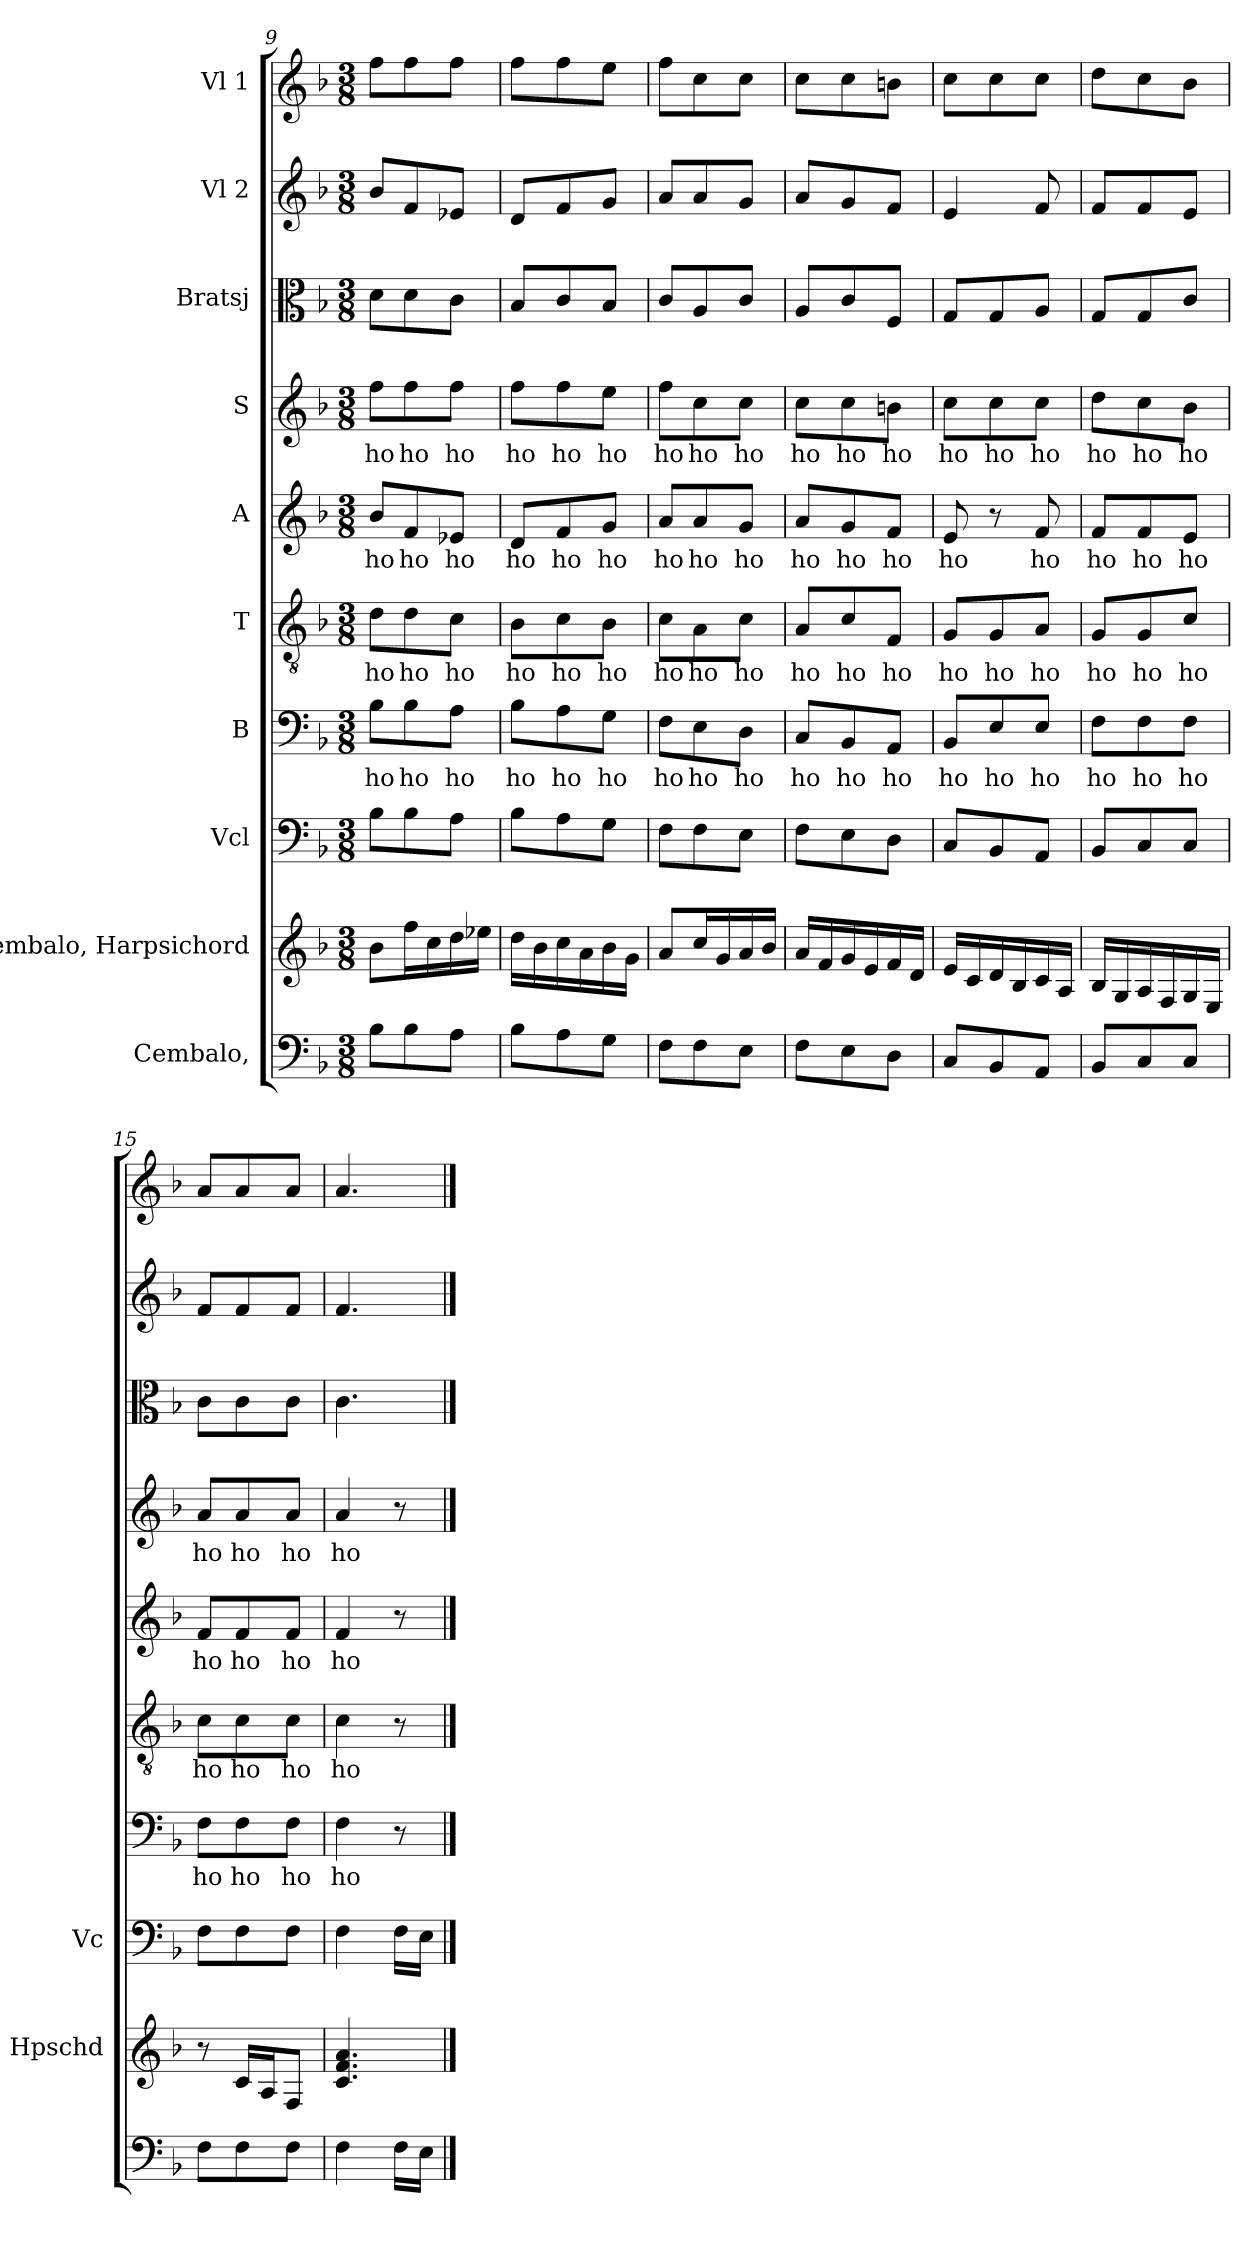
**kern	**kern	**kern	**kern	**text	**kern	**text	**kern	**text	**kern	**text	**kern	**kern	**kern
*part10	*part9	*part8	*part7	*part7	*part6	*part6	*part5	*part5	*part4	*part4	*part3	*part2	*part1
*staff10	*staff9	*staff8	*staff7	*staff7	*staff6	*staff6	*staff5	*staff5	*staff4	*staff4	*staff3	*staff2	*staff1
*I"Cembalo,	*I"Cembalo, Harpsichord	*I"Vcl	*I"B	*	*I"T	*	*I"A	*	*I"S	*	*I"Bratsj	*I"Vl 2	*I"Vl 1
*	*I'Hpschd	*I'Vc	*	*	*	*	*	*	*	*	*	*	*
*clefF4	*clefG2	*clefF4	*clefF4	*	*clefGv2	*	*clefG2	*	*clefG2	*	*clefC3	*clefG2	*clefG2
*k[b-]	*k[b-]	*k[b-]	*k[b-]	*	*k[b-]	*	*k[b-]	*	*k[b-]	*	*k[b-]	*k[b-]	*k[b-]
*M3/8	*M3/8	*M3/8	*M3/8	*	*M3/8	*	*M3/8	*	*M3/8	*	*M3/8	*M3/8	*M3/8
=9	=9	=9	=9	=9	=9	=9	=9	=9	=9	=9	=9	=9	=9
!	!	!	!	!LO:LY:b	!	!LO:LY:b	!	!LO:LY:b	!	!LO:LY:b	!	!	!
8B-\L	8b-\L	8B-\L	8B-\L	ho	8d\L	ho	8b-/L	ho	8ff\L	ho	8d\L	8b-/L	8ff\L
!	!	!	!	!LO:LY:b	!	!LO:LY:b	!	!LO:LY:b	!	!LO:LY:b	!	!	!
8B-\	16ff\L	8B-\	8B-\	ho	8d\	ho	8f/	ho	8ff\	ho	8d\	8f/	8ff\
.	16cc\	.	.	.	.	.	.	.	.	.	.	.	.
!	!	!	!	!LO:LY:b	!	!LO:LY:b	!	!LO:LY:b	!	!LO:LY:b	!	!	!
8A\J	16dd\	8A\J	8A\J	ho	8c\J	ho	8e-X/J	ho	8ff\J	ho	8c\J	8e-X/J	8ff\J
.	16ee-X\JJ	.	.	.	.	.	.	.	.	.	.	.	.
=10	=10	=10	=10	=10	=10	=10	=10	=10	=10	=10	=10	=10	=10
!	!	!	!	!LO:LY:b	!	!LO:LY:b	!	!LO:LY:b	!	!LO:LY:b	!	!	!
8B-\L	16dd\LL	8B-\L	8B-\L	ho	8B-\L	ho	8d/L	ho	8ff\L	ho	8B-/L	8d/L	8ff\L
.	16b-\	.	.	.	.	.	.	.	.	.	.	.	.
!	!	!	!	!LO:LY:b	!	!LO:LY:b	!	!LO:LY:b	!	!LO:LY:b	!	!	!
8A\	16cc\	8A\	8A\	ho	8c\	ho	8f/	ho	8ff\	ho	8c/	8f/	8ff\
.	16a\	.	.	.	.	.	.	.	.	.	.	.	.
!	!	!	!	!LO:LY:b	!	!LO:LY:b	!	!LO:LY:b	!	!LO:LY:b	!	!	!
8G\J	16b-\	8G\J	8G\J	ho	8B-\J	ho	8g/J	ho	8ee\J	ho	8B-/J	8g/J	8ee\J
.	16g\JJ	.	.	.	.	.	.	.	.	.	.	.	.
=11	=11	=11	=11	=11	=11	=11	=11	=11	=11	=11	=11	=11	=11
!	!	!	!	!LO:LY:b	!	!LO:LY:b	!	!LO:LY:b	!	!LO:LY:b	!	!	!
8F\L	8a/L	8F\L	8F\L	ho	8c\L	ho	8a/L	ho	8ff\L	ho	8c/L	8a/L	8ff\L
!	!	!	!	!LO:LY:b	!	!LO:LY:b	!	!LO:LY:b	!	!LO:LY:b	!	!	!
8F\	16cc/L	8F\	8E\	ho	8A\	ho	8a/	ho	8cc\	ho	8A/	8a/	8cc\
.	16g/	.	.	.	.	.	.	.	.	.	.	.	.
!	!	!	!	!LO:LY:b	!	!LO:LY:b	!	!LO:LY:b	!	!LO:LY:b	!	!	!
8E\J	16a/	8E\J	8D\J	ho	8c\J	ho	8g/J	ho	8cc\J	ho	8c/J	8g/J	8cc\J
.	16b-/JJ	.	.	.	.	.	.	.	.	.	.	.	.
=12	=12	=12	=12	=12	=12	=12	=12	=12	=12	=12	=12	=12	=12
!	!	!	!	!LO:LY:b	!	!LO:LY:b	!	!LO:LY:b	!	!LO:LY:b	!	!	!
8F\L	16a/LL	8F\L	8C/L	ho	8A/L	ho	8a/L	ho	8cc\L	ho	8A/L	8a/L	8cc\L
.	16f/	.	.	.	.	.	.	.	.	.	.	.	.
!	!	!	!	!LO:LY:b	!	!LO:LY:b	!	!LO:LY:b	!	!LO:LY:b	!	!	!
8E\	16g/	8E\	8BB-/	ho	8c/	ho	8g/	ho	8cc\	ho	8c/	8g/	8cc\
.	16e/	.	.	.	.	.	.	.	.	.	.	.	.
!	!	!	!	!LO:LY:b	!	!LO:LY:b	!	!LO:LY:b	!	!LO:LY:b	!	!	!
8D\J	16f/	8D\J	8AA/J	ho	8F/J	ho	8f/J	ho	8bn\J	ho	8F/J	8f/J	8bn\J
.	16d/JJ	.	.	.	.	.	.	.	.	.	.	.	.
=13	=13	=13	=13	=13	=13	=13	=13	=13	=13	=13	=13	=13	=13
!	!	!	!	!LO:LY:b	!	!LO:LY:b	!	!LO:LY:b	!	!LO:LY:b	!	!	!
8C/L	16e/LL	8C/L	8BB-/L	ho	8G/L	ho	8e/	ho	8cc\L	ho	8G/L	4e/	8cc\L
.	16c/	.	.	.	.	.	.	.	.	.	.	.	.
!	!	!	!	!LO:LY:b	!	!LO:LY:b	!	!	!	!LO:LY:b	!	!	!
8BB-/	16d/	8BB-/	8E/	ho	8G/	ho	8r	.	8cc\	ho	8G/	.	8cc\
.	16B-/	.	.	.	.	.	.	.	.	.	.	.	.
!	!	!	!	!LO:LY:b	!	!LO:LY:b	!	!LO:LY:b	!	!LO:LY:b	!	!	!
8AA/J	16c/	8AA/J	8E/J	ho	8A/J	ho	8f/	ho	8cc\J	ho	8A/J	8f/	8cc\J
.	16A/JJ	.	.	.	.	.	.	.	.	.	.	.	.
=14	=14	=14	=14	=14	=14	=14	=14	=14	=14	=14	=14	=14	=14
!	!	!	!	!LO:LY:b	!	!LO:LY:b	!	!LO:LY:b	!	!LO:LY:b	!	!	!
8BB-/L	16B-/LL	8BB-/L	8F\L	ho	8G/L	ho	8f/L	ho	8dd\L	ho	8G/L	8f/L	8dd\L
.	16G/	.	.	.	.	.	.	.	.	.	.	.	.
!	!	!	!	!LO:LY:b	!	!LO:LY:b	!	!LO:LY:b	!	!LO:LY:b	!	!	!
8C/	16A/	8C/	8F\	ho	8G/	ho	8f/	ho	8cc\	ho	8G/	8f/	8cc\
.	16F/	.	.	.	.	.	.	.	.	.	.	.	.
!	!	!	!	!LO:LY:b	!	!LO:LY:b	!	!LO:LY:b	!	!LO:LY:b	!	!	!
8C/J	16G/	8C/J	8F\J	ho	8c/J	ho	8e/J	ho	8b-\J	ho	8c/J	8e/J	8b-\J
.	16E/JJ	.	.	.	.	.	.	.	.	.	.	.	.
!!LO:PB:g=z
=15	=15	=15	=15	=15	=15	=15	=15	=15	=15	=15	=15	=15	=15
!	!	!	!	!LO:LY:b	!	!LO:LY:b	!	!LO:LY:b	!	!LO:LY:b	!	!	!
8F\L	8r	8F\L	8F\L	ho	8c\L	ho	8f/L	ho	8a/L	ho	8c\L	8f/L	8a/L
!	!	!	!	!LO:LY:b	!	!LO:LY:b	!	!LO:LY:b	!	!LO:LY:b	!	!	!
8F\	16c/LL	8F\	8F\	ho	8c\	ho	8f/	ho	8a/	ho	8c\	8f/	8a/
.	16A/J	.	.	.	.	.	.	.	.	.	.	.	.
!	!	!	!	!LO:LY:b	!	!LO:LY:b	!	!LO:LY:b	!	!LO:LY:b	!	!	!
8F\J	8F/J	8F\J	8F\J	ho	8c\J	ho	8f/J	ho	8a/J	ho	8c\J	8f/J	8a/J
=16	=16	=16	=16	=16	=16	=16	=16	=16	=16	=16	=16	=16	=16
!	!	!	!	!LO:LY:b	!	!LO:LY:b	!	!LO:LY:b	!	!LO:LY:b	!	!	!
4F\	4.c/ 4.f/ 4.a/	4F\	4F\	ho	4c\	ho	4f/	ho	4a/	ho	4.c\	4.f/	4.a/
16F\LL	.	16F\LL	8r	.	8r	.	8r	.	8r	.	.	.	.
16E\JJ	.	16E\JJ	.	.	.	.	.	.	.	.	.	.	.
==	==	==	==	==	==	==	==	==	==	==	==	==	==
*-	*-	*-	*-	*-	*-	*-	*-	*-	*-	*-	*-	*-	*-
